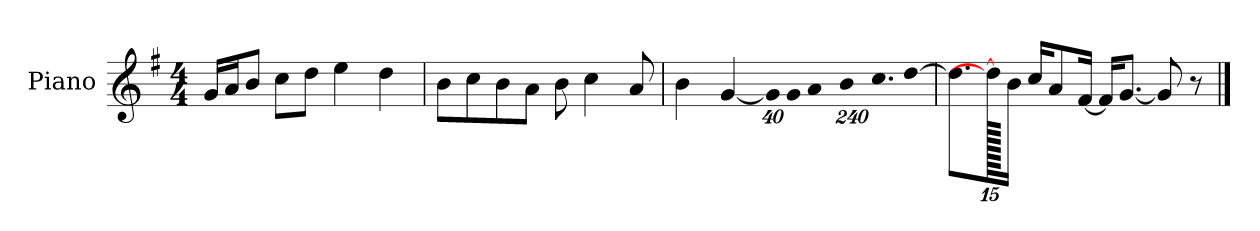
**kern
*part1
*staff1
*I"Piano
*I'P-no
*clefG2
*k[f#]
*M4/4
*MM90
=1
16g/LL
16a/J
8b/J
8cc\L
8dd\J
4ee\
4dd\
=2
8b\L
8cc\
8b\
8a\J
8b\
4cc\
8a/
=3
4b\
[4g/
*Xbrackettup
!LO:N:vis=32
640%23g\KLL]
!LO:N:vis=16
1920%137g\
!LO:N:vis=32
640%23a\JK
!LO:N:vis=8
960%137b\
!LO:N:vis=16.
960%103cc\L
[384%41dd\J
=4
8.dd\L]
1920dd\_
16b\Jk
16cc/KL
8a/
[16f#/Jk
16f#/KL]
[8.g/J
8g/]
8r
==
*-
